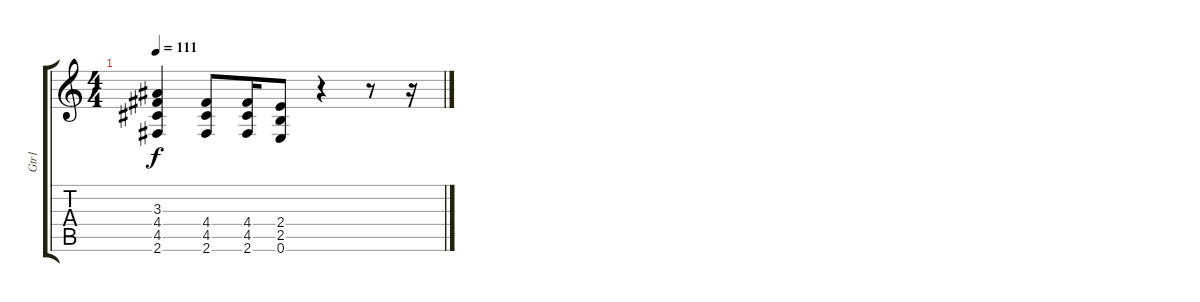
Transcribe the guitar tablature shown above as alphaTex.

\track ("Gtr1" "Gtr1") {instrument distortionguitar}
\staff {score tabs}
\tuning (E4 B3 G3 D3 A2 E2) {hide}
\ts (4 4)
\tempo 111
\clef g2
\ks c
(3.3{t} 4.4{t} 4.5{t} 2.6{t}).4{dy f} (4.4 4.5 2.6).8 (4.4 4.5 2.6).16 (2.4 2.5 0.6).8 r.4 r.8 r.16
